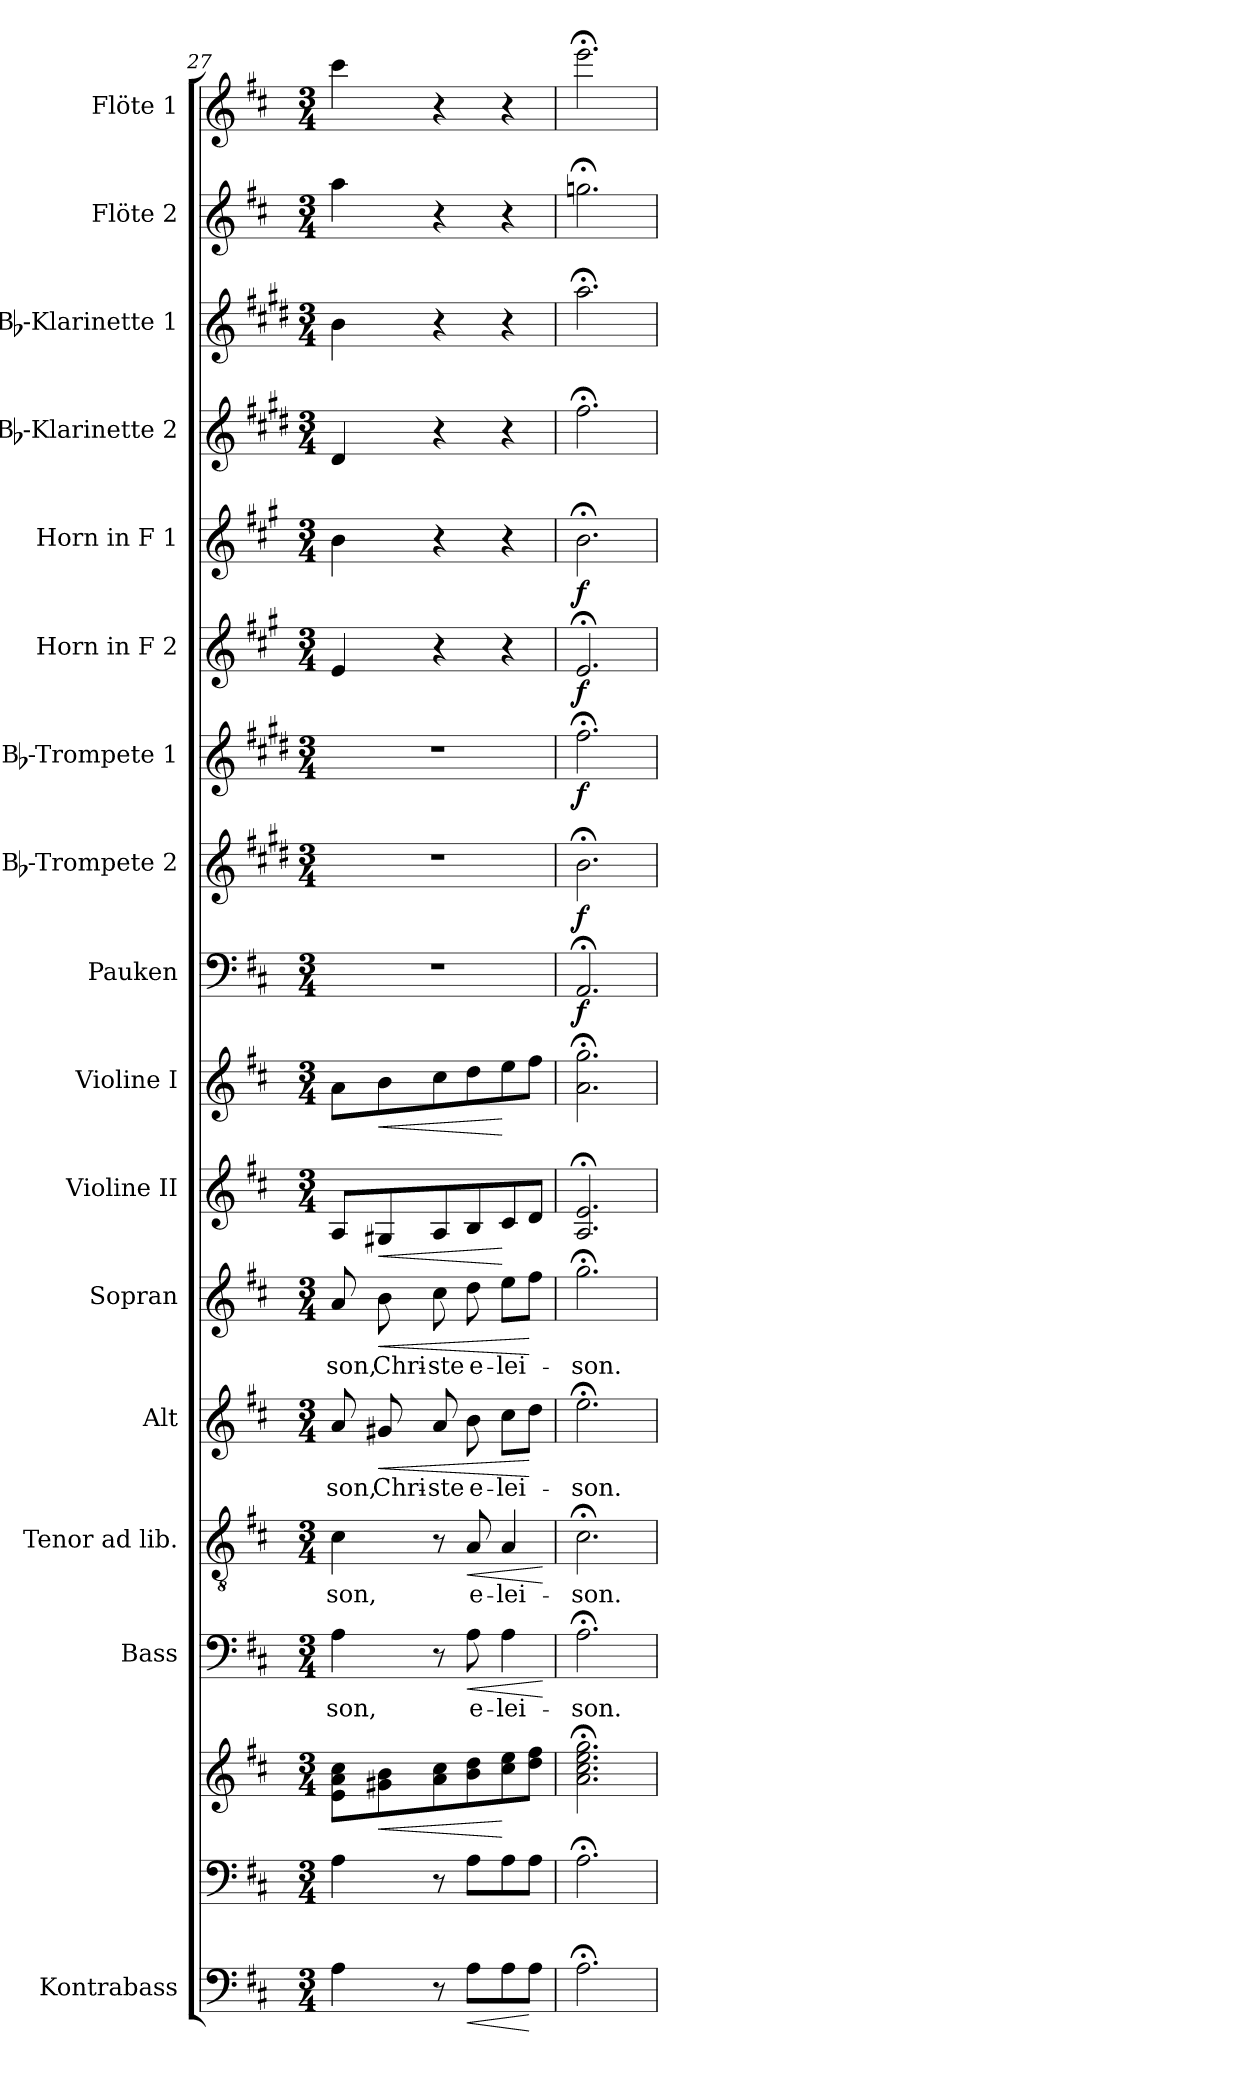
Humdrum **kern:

**kern	**dynam	**kern	**kern	**dynam	**kern	**text	**dynam	**kern	**text	**dynam	**kern	**text	**dynam	**kern	**text	**dynam	**kern	**dynam	**kern	**dynam	**kern	**dynam	**kern	**dynam	**kern	**dynam	**kern	**dynam	**kern	**dynam	**kern	**kern	**kern	**kern
*part17	*part17	*part16	*part16	*part16	*part15	*part15	*part15	*part14	*part14	*part14	*part13	*part13	*part13	*part12	*part12	*part12	*part11	*part11	*part10	*part10	*part9	*part9	*part8	*part8	*part7	*part7	*part6	*part6	*part5	*part5	*part4	*part3	*part2	*part1
*staff18	*staff18	*staff17	*staff16	*staff16/17	*staff15	*staff15	*staff15	*staff14	*staff14	*staff14	*staff13	*staff13	*staff13	*staff12	*staff12	*staff12	*staff11	*staff11	*staff10	*staff10	*staff9	*staff9	*staff8	*staff8	*staff7	*staff7	*staff6	*staff6	*staff5	*staff5	*staff4	*staff3	*staff2	*staff1
*I"Kontrabass	*	*	*	*	*I"Bass	*	*	*I"Tenor ad lib.	*	*	*I"Alt	*	*	*I"Sopran	*	*	*I"Violine II	*	*I"Violine I	*	*I"Pauken	*	*I"Bb-Trompete 2	*	*I"Bb-Trompete 1	*	*I"Horn in F 2	*	*I"Horn in F 1	*	*I"Bb-Klarinette 2	*I"Bb-Klarinette 1	*I"Flöte 2	*I"Flöte 1
*I'Kb.	*	*	*	*	*I'B.	*	*	*I'T.	*	*	*I'A.	*	*	*I'S.	*	*	*I'Vl. II	*	*I'Vl. I	*	*I'Pk.	*	*I'Bb Trp. 2	*	*I'Bb Trp. 1	*	*	*	*	*	*I'Bb Kl. 2	*I'Bb Kl. 1	*I'Fl. 2	*I'Fl. 1
*clefF4	*	*clefF4	*clefG2	*	*clefF4	*	*	*clefGv2	*	*	*clefG2	*	*	*clefG2	*	*	*clefG2	*	*clefG2	*	*clefF4	*	*clefG2	*	*clefG2	*	*clefG2	*	*clefG2	*	*clefG2	*clefG2	*clefG2	*clefG2
*ITrd7c12	*	*	*	*	*	*	*	*	*	*	*	*	*	*	*	*	*	*	*	*	*	*	*ITrd1c2	*	*ITrd1c2	*	*ITrd4c7	*	*ITrd4c7	*	*ITrd1c2	*ITrd1c2	*	*
*k[f#c#]	*	*k[f#c#]	*k[f#c#]	*	*k[f#c#]	*	*	*k[f#c#]	*	*	*k[f#c#]	*	*	*k[f#c#]	*	*	*k[f#c#]	*	*k[f#c#]	*	*k[f#c#]	*	*k[f#c#]	*	*k[f#c#]	*	*k[f#c#]	*	*k[f#c#]	*	*k[f#c#]	*k[f#c#]	*k[f#c#]	*k[f#c#]
*D:	*	*D:	*D:	*	*D:	*	*	*D:	*	*	*D:	*	*	*D:	*	*	*D:	*	*D:	*	*D:	*	*D:	*	*D:	*	*D:	*	*D:	*	*D:	*D:	*D:	*D:
*M3/4	*	*M3/4	*M3/4	*	*M3/4	*	*	*M3/4	*	*	*M3/4	*	*	*M3/4	*	*	*M3/4	*	*M3/4	*	*M3/4	*	*M3/4	*	*M3/4	*	*M3/4	*	*M3/4	*	*M3/4	*M3/4	*M3/4	*M3/4
=27	=27	=27	=27	=27	=27	=27	=27	=27	=27	=27	=27	=27	=27	=27	=27	=27	=27	=27	=27	=27	=27	=27	=27	=27	=27	=27	=27	=27	=27	=27	=27	=27	=27	=27
!	!	!	!	!	!	!LO:LY:b	!	!	!LO:LY:b	!	!	!LO:LY:b	!	!	!LO:LY:b	!	!	!	!	!	!	!	!	!	!	!	!	!	!	!	!	!	!	!
4AA\	.	4A\	8e\ 8a\ 8cc#\L	.	4A\	-son,	.	4c#\	-son,	.	8a/	-son,	.	8a/	-son,	.	8A/L	.	8a\L	.	2.r	.	2.r	.	2.r	.	4A/	.	4e\	.	4c#/	4a\	4aa\	4ccc#\
!	!	!	!	!LO:HP:b	!	!	!	!	!	!	!	!LO:LY:b	!LO:HP:b	!	!LO:LY:b	!LO:HP:b	!	!LO:HP:b	!	!LO:HP:b	!	!	!	!	!	!	!	!	!	!	!	!	!	!
.	.	.	8g#X\ 8b\	<	.	.	.	.	.	.	8g#X/	Chri-	<	8b\	Chri-	<	8G#X/	<	8b\	<	.	.	.	.	.	.	.	.	.	.	.	.	.	.
!	!	!	!	!	!	!	!	!	!	!	!	!LO:LY:b	!	!	!LO:LY:b	!	!	!	!	!	!	!	!	!	!	!	!	!	!	!	!	!	!	!
8r	.	8r	8a\ 8cc#\	.	8r	.	.	8r	.	.	8a/	-ste	.	8cc#\	-ste	.	8A/	.	8cc#\	.	.	.	.	.	.	.	4r	.	4r	.	4r	4r	4r	4r
!	!LO:HP:b	!	!	!	!	!LO:LY:b	!LO:HP:b	!	!LO:LY:b	!LO:HP:b	!	!LO:LY:b	!	!	!LO:LY:b	!	!	!	!	!	!	!	!	!	!	!	!	!	!	!	!	!	!	!
8AA\L	<	8A\L	8b\ 8dd\	.	8A\	e-	<	8A/	e-	<	8b\	e-	.	8dd\	e-	.	8B/	.	8dd\	.	.	.	.	.	.	.	.	.	.	.	.	.	.	.
!	!	!	!	!	!	!LO:LY:b	!	!	!LO:LY:b	!	!	!LO:LY:b	!	!	!LO:LY:b	!	!	!	!	!	!	!	!	!	!	!	!	!	!	!	!	!	!	!
8AA\	.	8A\	8cc#\ 8ee\	[	4A\	-lei-	.	4A/	-lei-	.	8cc#\L	-lei-	.	8ee\L	-lei-	.	8c#/	[	8ee\	[	.	.	.	.	.	.	4r	.	4r	.	4r	4r	4r	4r
8AA\J	[	8A\J	8dd\ 8ff#\J	.	.	.	.	.	.	.	8dd\J	.	[	8ff#\J	.	[	8d/J	.	8ff#\J	.	.	.	.	.	.	.	.	.	.	.	.	.	.	.
.	.	.	.	.	.	.	[	.	.	[	.	.	.	.	.	.	.	.	.	.	.	.	.	.	.	.	.	.	.	.	.	.	.	.
=28	=28	=28	=28	=28	=28	=28	=28	=28	=28	=28	=28	=28	=28	=28	=28	=28	=28	=28	=28	=28	=28	=28	=28	=28	=28	=28	=28	=28	=28	=28	=28	=28	=28	=28
!	!	!	!	!	!	!LO:LY:b	!	!	!LO:LY:b	!	!	!LO:LY:b	!	!	!LO:LY:b	!	!	!	!	!	!	!LO:DY:b	!	!LO:DY:b	!	!LO:DY:b	!	!LO:DY:b	!	!LO:DY:b	!	!	!	!
2.AA;<\	.	2.A;<\	2.a\;< 2.cc#\;< 2.ee\;< 2.gg\;<	.	2.A;<\	-son.	.	2.c#;<\	-son.	.	2.ee;<\	-son.	.	2.gg;<\	-son.	.	2.A/;< 2.e/;<	.	2.a\;< 2.gg\;<	.	2.AA;</	f	2.a;<\	f	2.ee;<\	f	2.A;</	f	2.e;<\	f	2.ee;<\	2.gg;<\	2.ggn;<\	2.eee;<\
=	=	=	=	=	=	=	=	=	=	=	=	=	=	=	=	=	=	=	=	=	=	=	=	=	=	=	=	=	=	=	=	=	=	=
*-	*-	*-	*-	*-	*-	*-	*-	*-	*-	*-	*-	*-	*-	*-	*-	*-	*-	*-	*-	*-	*-	*-	*-	*-	*-	*-	*-	*-	*-	*-	*-	*-	*-	*-
